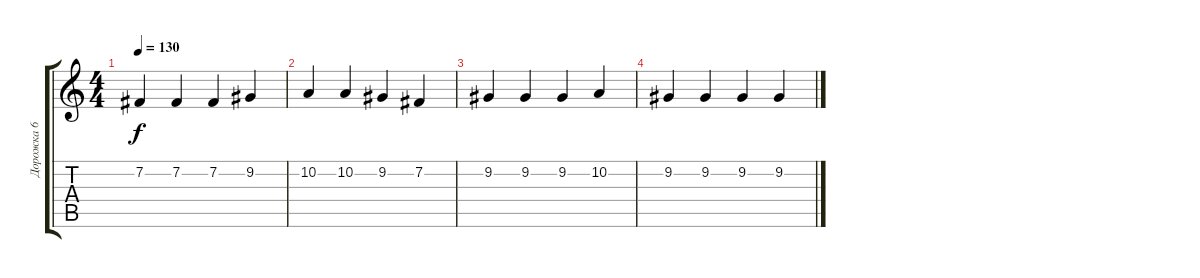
\track ("Дорожка 6" "Дорожка 6") {instrument vibraphone}
\staff {score tabs}
\tuning (E4 B3 G3 D3 A2 E2) {hide}
\ts (4 4)
\tempo 130
\clef g2
\ks c
7.2.4{dy f} 7.2.4 7.2.4 9.2.4 |
10.2.4 10.2.4 9.2.4 7.2.4 |
9.2.4 9.2.4 9.2.4 10.2.4 |
9.2.4 9.2.4 9.2.4 9.2.4
